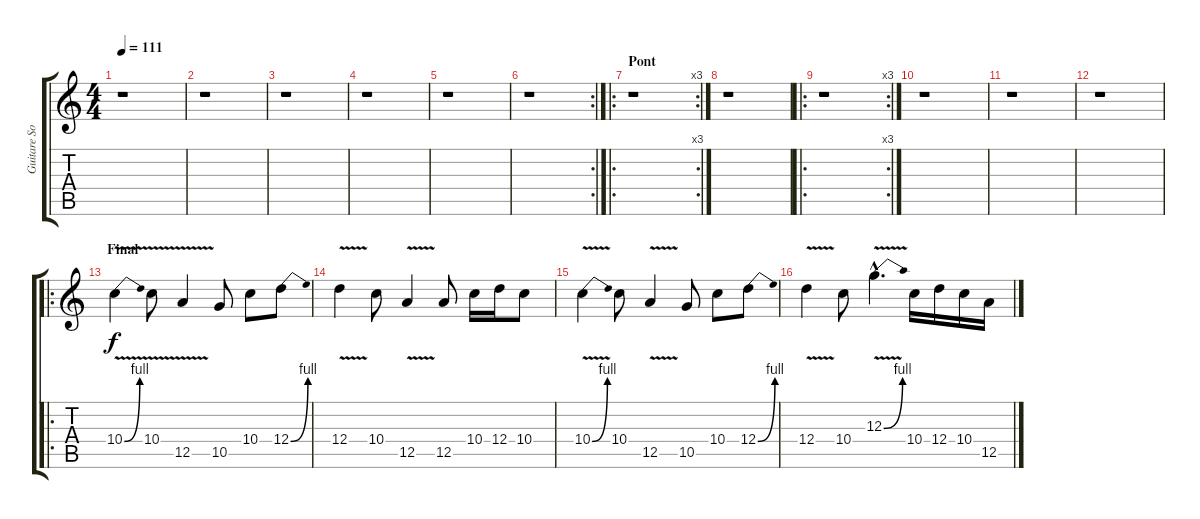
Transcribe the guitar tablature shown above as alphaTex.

\track ("Guitare Solo" "Guitare So") {instrument overdrivenguitar}
\staff {score tabs}
\tuning (E4 B3 G3 D3 A2 E2) {hide}
\ts (4 4)
\tempo 111
\clef g2
\ks c
r.1{dy f} |
r.1 |
r.1 |
r.1 |
r.1 |
\rc 2
r.1 |
\ro
\rc 3
\section ("" "Pont")
r.1 |
r.1 |
\ro
\rc 3
r.1 |
r.1 |
r.1 |
r.1 |
\ro
\section ("" "Final")
10.4{be (bend 0 0 60 4) v}.4{volume 16} 10.4{v}.8 12.5{v}.4 10.5.8 10.4.8 12.4{be (bend 0 0 60 4)}.8 |
12.4{v}.4 10.4.8 12.5{v}.4 12.5.8 10.4.16 12.4.16 10.4.8 |
10.4{be (bend 0 0 60 4) v}.4 10.4.8 12.5{v}.4 10.5.8 10.4.8 12.4{be (bend 0 0 60 4)}.8 |
12.4{v}.4 10.4.8 12.3{be (bend 0 0 60 4) v hac}.4{d} 10.4.16 12.4.16 10.4.16 12.5.16
